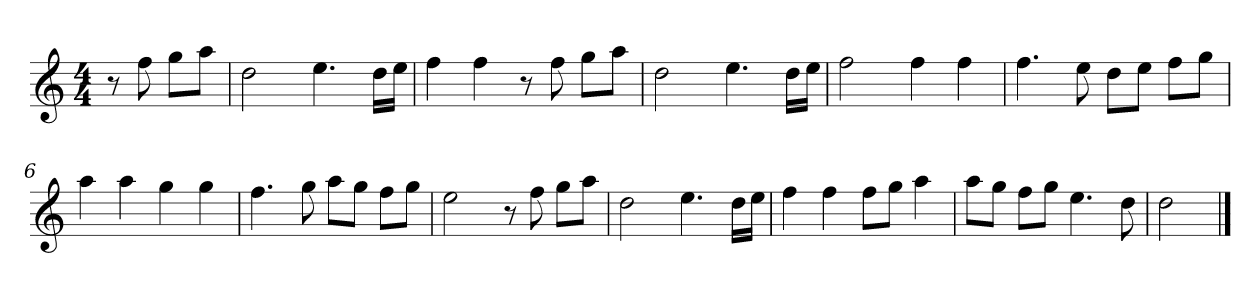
**kern
*part1
*staff1
*k[]
*M4/4
*MM120
=
8r
8ff
8ggL
8aaJ
=1
2dd
4.ee
16ddLL
16eeJJ
=2
4ff
4ff
8r
8ff
8ggL
8aaJ
=3
2dd
4.ee
16ddLL
16eeJJ
=4
2ff
4ff
4ff
=5
4.ff
8ee
8ddL
8eeJ
8ffL
8ggJ
=6
4aa
4aa
4gg
4gg
=7
4.ff
8gg
8aaL
8ggJ
8ffL
8ggJ
=8
2ee
8r
8ff
8ggL
8aaJ
=9
2dd
4.ee
16ddLL
16eeJJ
=10
4ff
4ff
8ffL
8ggJ
4aa
=11
8aaL
8ggJ
8ffL
8ggJ
4.ee
8dd
=12
2dd
==
*-
